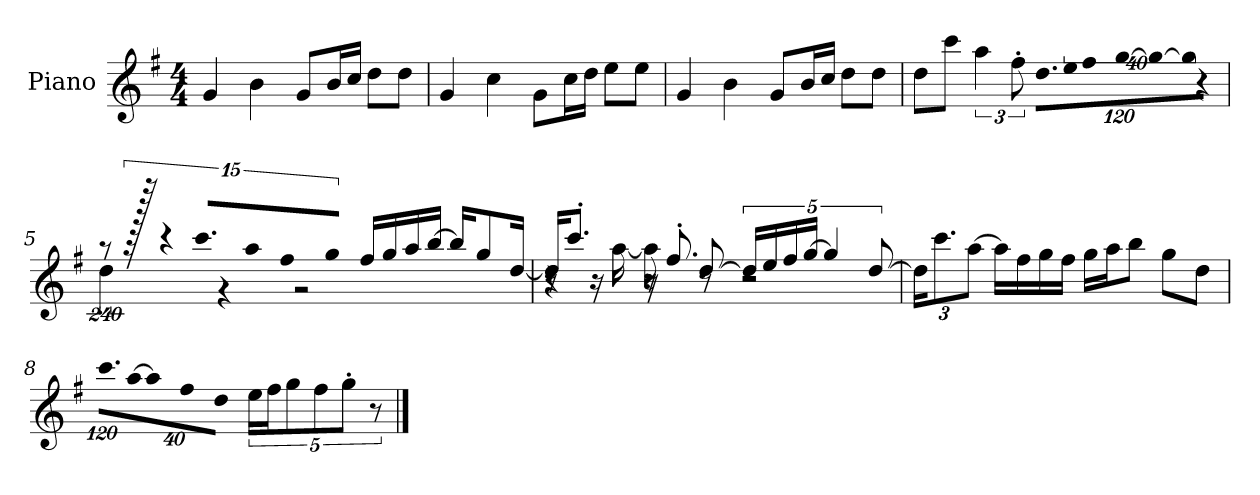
**kern
*part1
*staff1
*I"Piano
*I'P-no
*clefG2
*k[f#]
*M4/4
*MM90
=1
4g/
4b\
8g/L
16b/L
16cc/JJ
8dd\L
8dd\J
=2
4g/
4cc\
8g\L
16cc\L
16dd\JJ
8ee\L
8ee\J
=3
4g/
4b\
8g/L
16b/L
16cc/JJ
8dd\L
8dd\J
=4
8dd\L
8ccc\J
6aa\
12ff#'\
!LO:N:vis=16.
960%103dd\LL
!LO:N:vis=32
640%23ee\K
!LO:N:vis=16
1920%137ff#\
!LO:N:vis=16
[1920%137gg\J
!LO:N:vis=8
960%137gg\_
!LO:N:vis=32
640%23gg\Jkk]
480%17r
!!LO:LB:g=z
=5
!LO:N:vis=16
*^
1920%137r	4dd'\
1920r	.
!LO:N:vis=32	!
640%23r	.
!LO:N:vis=16.	!
960%103ccc/KL	.
!LO:N:vis=8	!
960%137aa/	.
.	4r
!LO:N:vis=16	!
1920%137ff#/L	.
!LO:N:vis=16	!
1920%137gg/JJ	.
.	2r
16ff#/LL	.
16gg/	.
16aa/	.
[16bb/JJ	.
16bb/KL]	.
8gg/	.
[16dd/Jk	.
.	1920ryy
=6	=6
*	*^
16dd/KL]	8r	4r
8.ccc'/J	.	.
.	16r	.
.	[16aa\	.
8r	8aa\]	16r
.	.	8.ff#'/
[8dd/	8r	.
20dd/LL]	2r	2r
20ee/	.	.
20ff#/	.	.
[20gg/JJ	.	.
5gg/]	.	.
[10dd/	.	.
*v	*v	*v
=7
*Xbrackettup
24dd\KL]
12.ccc\
[12aa\J
16aa\LL]
16ff#\
16gg\
16ff#\JJ
16gg\LL
16aa\J
8bb\J
8gg\L
8dd\J
!!LO:LB:g=z
=8
!LO:N:vis=16.
960%103ccc\LL
!LO:N:vis=32
[640%23aa\JK
!LO:N:vis=8
960%137aa\]
!LO:N:vis=16
1920%137ff#\K
!LO:N:vis=8
960%137dd\J
*brackettup
20ee\LL
20ff#\J
10gg\
10ff#\
10gg'\J
10r
==
*-
